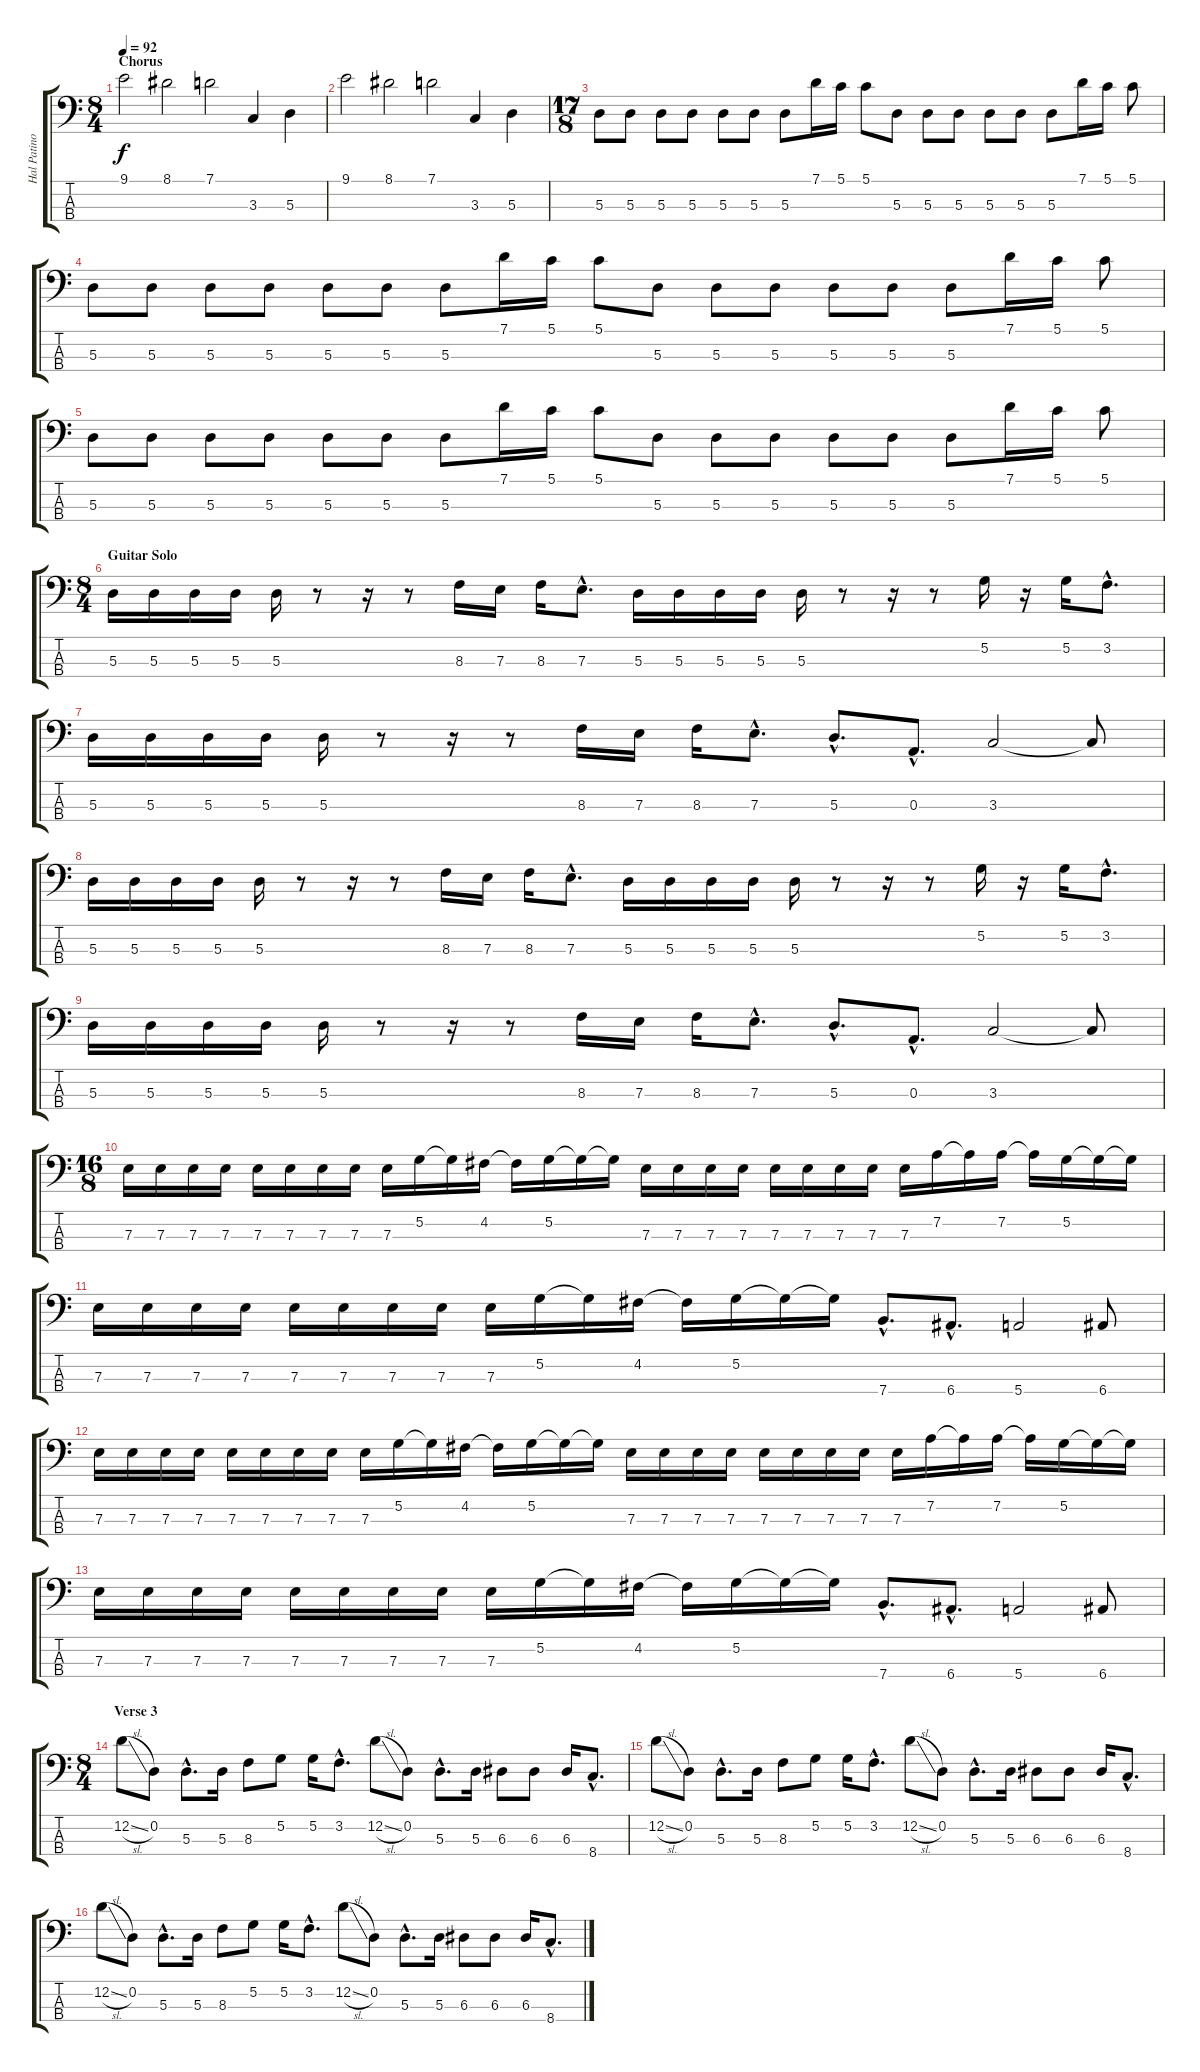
\track ("Hal Patino" "Hal Patino") {instrument electricbasspick}
\staff {score tabs}
\tuning (G2 D2 A1 E1) {hide}
\ts (8 4)
\section ("" "Chorus")
\tempo 92
\clef f4
\ks c
9.1.2{dy f} 8.1.2 7.1.2 3.3.4 5.3.4 |
9.1.2 8.1.2 7.1.2 3.3.4 5.3.4 |
\ts (17 8)
5.3.8 5.3.8 5.3.8 5.3.8 5.3.8 5.3.8 5.3.8 7.1.16 5.1.16 5.1.8 5.3.8 5.3.8 5.3.8 5.3.8 5.3.8 5.3.8 7.1.16 5.1.16 5.1.8 |
5.3.8 5.3.8 5.3.8 5.3.8 5.3.8 5.3.8 5.3.8 7.1.16 5.1.16 5.1.8 5.3.8 5.3.8 5.3.8 5.3.8 5.3.8 5.3.8 7.1.16 5.1.16 5.1.8 |
5.3.8 5.3.8 5.3.8 5.3.8 5.3.8 5.3.8 5.3.8 7.1.16 5.1.16 5.1.8 5.3.8 5.3.8 5.3.8 5.3.8 5.3.8 5.3.8 7.1.16 5.1.16 5.1.8 |
\ts (8 4)
\section ("" "Guitar Solo")
5.3.16 5.3.16 5.3.16 5.3.16 5.3.16 r.8 r.16 r.8 8.3.16 7.3.16 8.3.16 7.3{hac}.8{d} 5.3.16 5.3.16 5.3.16 5.3.16 5.3.16 r.8 r.16 r.8 5.2.16 r.16 5.2.16 3.2{hac}.8{d} |
5.3.16 5.3.16 5.3.16 5.3.16 5.3.16 r.8 r.16 r.8 8.3.16 7.3.16 8.3.16 7.3{hac}.8{d} 5.3{hac}.8{d} 0.3{hac}.8{d} 3.3.2 3.3{t}.8 |
5.3.16 5.3.16 5.3.16 5.3.16 5.3.16 r.8 r.16 r.8 8.3.16 7.3.16 8.3.16 7.3{hac}.8{d} 5.3.16 5.3.16 5.3.16 5.3.16 5.3.16 r.8 r.16 r.8 5.2.16 r.16 5.2.16 3.2{hac}.8{d} |
5.3.16 5.3.16 5.3.16 5.3.16 5.3.16 r.8 r.16 r.8 8.3.16 7.3.16 8.3.16 7.3{hac}.8{d} 5.3{hac}.8{d} 0.3{hac}.8{d} 3.3.2 3.3{t}.8 |
\ts (16 8)
7.3.16 7.3.16 7.3.16 7.3.16 7.3.16 7.3.16 7.3.16 7.3.16 7.3.16 5.2.16 5.2{t}.16 4.2.16 4.2{t}.16 5.2.16 5.2{t}.16 5.2{t}.16 7.3.16 7.3.16 7.3.16 7.3.16 7.3.16 7.3.16 7.3.16 7.3.16 7.3.16 7.2.16 7.2{t}.16 7.2.16 7.2{t}.16 5.2.16 5.2{t}.16 5.2{t}.16 |
7.3.16 7.3.16 7.3.16 7.3.16 7.3.16 7.3.16 7.3.16 7.3.16 7.3.16 5.2.16 5.2{t}.16 4.2.16 4.2{t}.16 5.2.16 5.2{t}.16 5.2{t}.16 7.4{hac}.8{d} 6.4{hac}.8{d} 5.4.2 6.4.8 |
7.3.16 7.3.16 7.3.16 7.3.16 7.3.16 7.3.16 7.3.16 7.3.16 7.3.16 5.2.16 5.2{t}.16 4.2.16 4.2{t}.16 5.2.16 5.2{t}.16 5.2{t}.16 7.3.16 7.3.16 7.3.16 7.3.16 7.3.16 7.3.16 7.3.16 7.3.16 7.3.16 7.2.16 7.2{t}.16 7.2.16 7.2{t}.16 5.2.16 5.2{t}.16 5.2{t}.16 |
7.3.16 7.3.16 7.3.16 7.3.16 7.3.16 7.3.16 7.3.16 7.3.16 7.3.16 5.2.16 5.2{t}.16 4.2.16 4.2{t}.16 5.2.16 5.2{t}.16 5.2{t}.16 7.4{hac}.8{d} 6.4{hac}.8{d} 5.4.2 6.4.8 |
\ts (8 4)
\section ("" "Verse 3")
12.2{sl}.8 0.2.8 5.3{hac}.8{d} 5.3.16 8.3.8 5.2.8 5.2.16 3.2{hac}.8{d} 12.2{sl}.8 0.2.8 5.3{hac}.8{d} 5.3.16 6.3.8 6.3.8 6.3.16 8.4{hac}.8{d} |
12.2{sl}.8 0.2.8 5.3{hac}.8{d} 5.3.16 8.3.8 5.2.8 5.2.16 3.2{hac}.8{d} 12.2{sl}.8 0.2.8 5.3{hac}.8{d} 5.3.16 6.3.8 6.3.8 6.3.16 8.4{hac}.8{d} |
12.2{sl}.8 0.2.8 5.3{hac}.8{d} 5.3.16 8.3.8 5.2.8 5.2.16 3.2{hac}.8{d} 12.2{sl}.8 0.2.8 5.3{hac}.8{d} 5.3.16 6.3.8 6.3.8 6.3.16 8.4{hac}.8{d}
